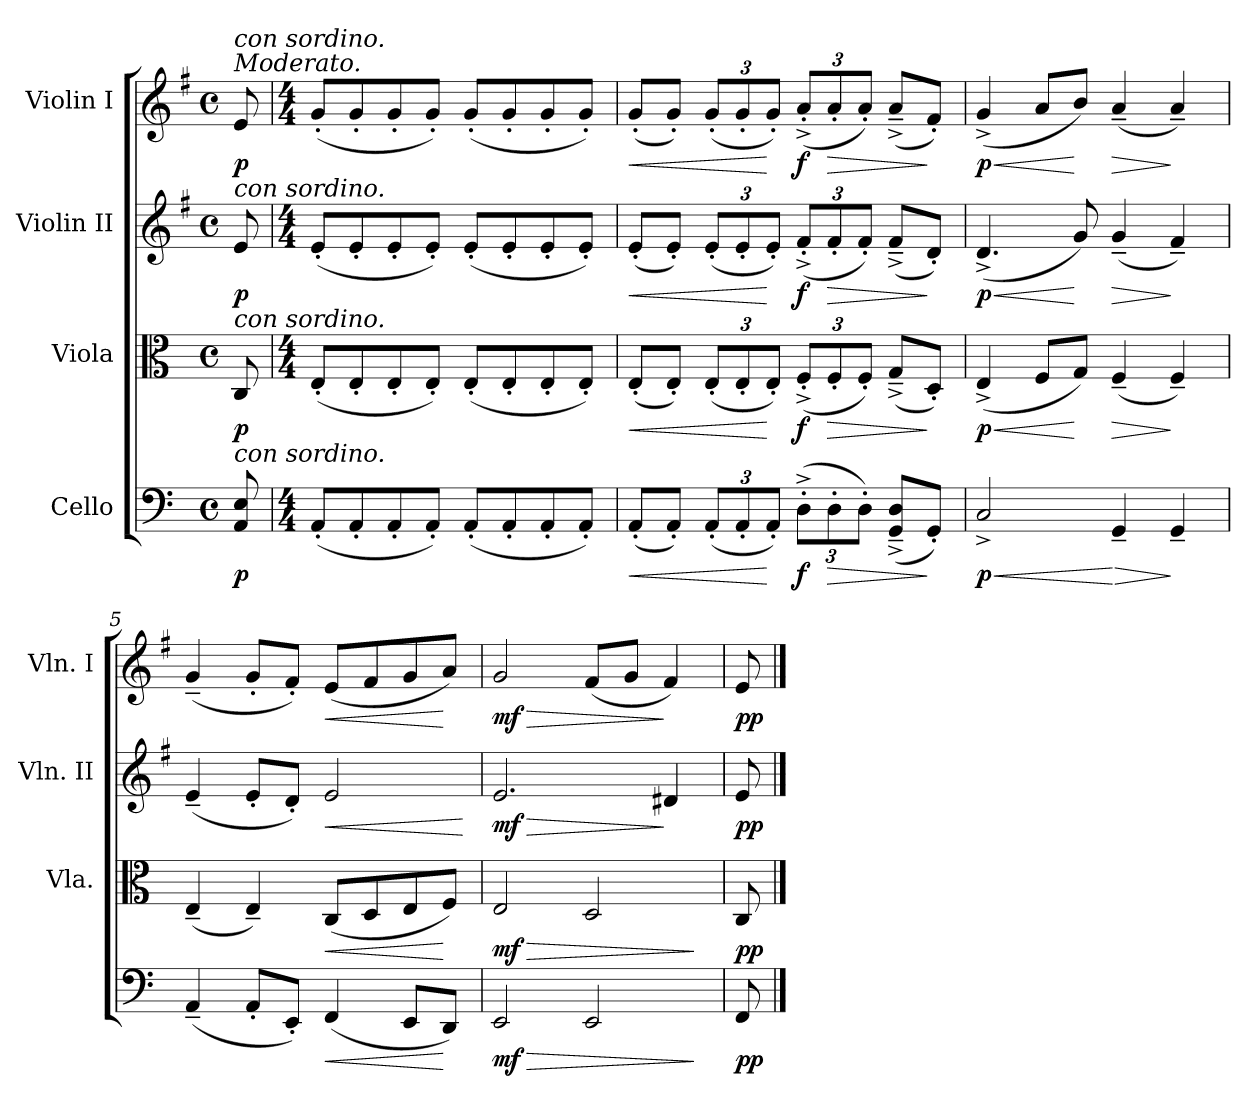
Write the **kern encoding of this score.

**kern	**dynam	**kern	**dynam	**kern	**dynam	**kern	**dynam
*part4	*part4	*part3	*part3	*part2	*part2	*part1	*part1
*staff4	*staff4	*staff3	*staff3	*staff2	*staff2	*staff1	*staff1
*I"Cello	*	*I"Viola	*	*I"Violin II	*	*I"Violin I	*
*	*	*I'Vla.	*	*I'Vln. II	*	*I'Vln. I	*
*clefF4	*	*clefC3	*	*clefG2	*	*clefG2	*
*	*	*	*	*ITrd4c7	*	*ITrd4c7	*
*k[]	*	*k[]	*	*k[]	*	*k[]	*
*a:	*	*a:	*	*a:	*	*a:	*
*M4/4	*	*M4/4	*	*M4/4	*	*M4/4	*
*met(c)	*	*met(c)	*	*met(c)	*	*met(c)	*
=1	=1	=1	=1	=1	=1	=1	=1
!	!	!	!	!	!	!LO:TX:a:i:t=Moderato.	!
!	!	!	!	!	!	!LO:TX:a:i:t=con sordino.	!
!	!	!	!	!LO:TX:a:i:t=con sordino.	!	!	!
!	!	!LO:TX:a:i:t=con sordino.	!	!	!	!	!
!LO:TX:a:i:t=con sordino.	!	!	!	!	!	!	!
!	!LO:DY:b	!	!LO:DY:b	!	!LO:DY:b	!	!LO:DY:b
8AA/ 8E/	p	8C/	p	8A/	p	8A/	p
=2	=2	=2	=2	=2	=2	=2	=2
*M4/4	*	*M4/4	*	*M4/4	*	*M4/4	*
(<8AA'</L	.	(<8E'</L	.	(<8A'</L	.	(<8c'</L	.
8AA'</	.	8E'</	.	8A'</	.	8c'</	.
8AA'</	.	8E'</	.	8A'</	.	8c'</	.
8AA'</J)	.	8E'</J)	.	8A'</J)	.	8c'</J)	.
(<8AA'</L	.	(<8E'</L	.	(<8A'</L	.	(<8c'</L	.
8AA'</	.	8E'</	.	8A'</	.	8c'</	.
8AA'</	.	8E'</	.	8A'</	.	8c'</	.
8AA'</J)	.	8E'</J)	.	8A'</J)	.	8c'</J)	.
=3	=3	=3	=3	=3	=3	=3	=3
!	!LO:HP:b	!	!LO:HP:b	!	!LO:HP:b	!	!LO:HP:b
(<8AA'</L	<	(<8E'</L	<	(<8A'</L	<	(<8c'</L	<
8AA'</J)	.	8E'</J)	.	8A'</J)	.	8c'</J)	.
(<12AA'</L	.	(<12E'</L	.	(<12A'</L	.	(<12c'</L	.
12AA'</	.	12E'</	.	12A'</	.	12c'</	.
12AA'</J)	[	12E'</J)	[	12A'</J)	[	12c'</J)	[
!	!LO:DY:b	!	!LO:DY:b	!	!LO:DY:b	!	!LO:DY:b
(>12D^>'>\L	f	(<12F^<'</L	f	(<12B^<'</L	f	(<12d^<'</L	f
!	!LO:HP:b	!	!LO:HP:b	!	!LO:HP:b	!	!LO:HP:b
12D'>\	>	12F'</	>	12B'</	>	12d'</	>
12D'>\J)	.	12F'</J)	.	12B'</J)	.	12d'</J)	.
(<8GG/^<~< 8D/^<~<L	.	(<8G^<~</L	.	(<8B^<~</L	.	(<8d^<~</L	.
8GG'</J)	]	8D'</J)	]	8G'</J)	]	8B'</J)	]
!!LO:LB:g=z
=4	=4	=4	=4	=4	=4	=4	=4
!	!LO:HP:b	!	!LO:HP:b	!	!LO:HP:b	!	!LO:HP:b
!	!LO:DY:n=1:b	!	!LO:DY:n=1:b	!	!LO:DY:n=1:b	!	!LO:DY:n=1:b
2C^</	< p	(<4E^</	< p	(<4.G^</	< p	(<4c^</	< p
.	.	8F/L	.	.	.	8d/L	.
.	.	8G/J)	[	8c/)	[	8e/J)	[
!	!LO:HP:n=1:b	!	!LO:HP:b	!	!LO:HP:b	!	!LO:HP:b
4GG~</	[ >	(<4F~</	>	(<4c~</	>	(<4d~</	>
4GG~</	]	4F~</)	]	4B~</)	]	4d~</)	]
=5	=5	=5	=5	=5	=5	=5	=5
(<4AA~</	.	(<4E~</	.	(<4A~</	.	(<4c~</	.
8AA'</L	.	4E~</)	.	8A'</L	.	8c'</L	.
8EE'</J)	.	.	.	8G'</J)	.	8B'</J)	.
!	!LO:HP:b	!	!LO:HP:b	!	!LO:HP:b	!	!LO:HP:b
(<4FF/	<	(<8C/L	<	2A/	<	(<8A/L	<
.	.	8D/	.	.	.	8B/	.
8EE/L	.	8E/	.	.	.	8c/	.
8DD/J)	[	8F/J)	[	.	.	8d/J)	[
.	.	.	.	.	[	.	.
=6	=6	=6	=6	=6	=6	=6	=6
!	!LO:HP:b	!	!LO:HP:b	!	!LO:HP:b	!	!LO:HP:b
!	!LO:DY:n=1:b	!	!LO:DY:n=1:b	!	!LO:DY:n=1:b	!	!LO:DY:n=1:b
2EE/	> mf	2E/	> mf	2.A/	> mf	2c/	> mf
2EE/	.	2D/	.	.	.	(<8B/L	.
.	.	.	.	.	.	8c/J	.
.	.	.	.	4G#X/	]	4B/)	]
.	]	.	]	.	.	.	.
=7	=7	=7	=7	=7	=7	=7	=7
!	!LO:DY:b	!	!LO:DY:b	!	!LO:DY:b	!	!LO:DY:b
8FF/	pp	8C/	pp	8A/	pp	8A/	pp
==	==	==	==	==	==	==	==
*-	*-	*-	*-	*-	*-	*-	*-
